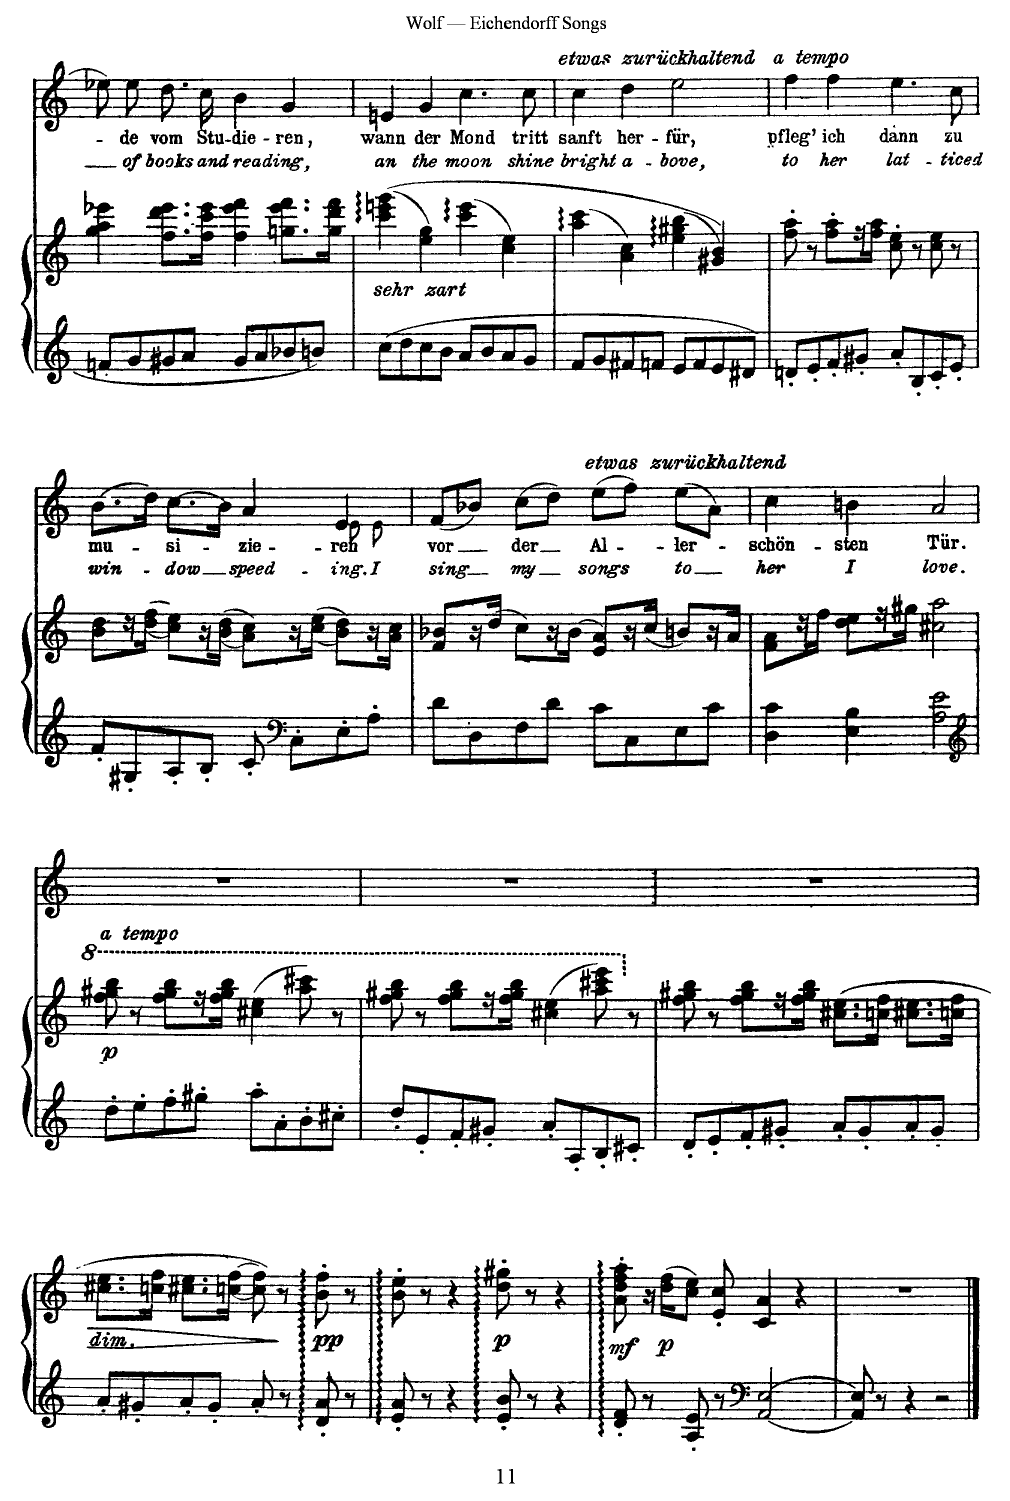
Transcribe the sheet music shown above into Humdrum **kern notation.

**kern	**kern	**dynam	**kern	**text	**text
*part2	*part2	*part2	*part1	*part1	*part1
*staff3	*staff2	*staff2/3	*staff1	*staff1	*staff1
*I"Piano	*	*	*I"Voice	*	*
*I'Pno	*	*	*	*	*
*clefG2	*clefG2	*	*clefG2	*	*
*k[]	*k[]	*	*k[]	*	*
*M4/4	*M4/4	*	*M4/4	*	*
=38	=38	=38	=38	=38	=38
8fn/L	4gg\ 4aa\ 4eee-X\	.	8ee-\]	.	.
8g/	.	.	8ee-X\	-de	of
8g#X/	8.ff\ 8.ddd\ 8.eee-\L	.	8.dd\	vom	books
8a/J	.	.	.	.	.
.	16ff\ 16ccc\ 16eee-\Jk	.	16cc\	Stu-	and
8g#/L	4ff\ 4eee-\ 4fff\	.	4b\	-die-	read-
8a/	.	.	.	.	.
8b-X/	8.ggn\ 8.eee-\ 8.fff\L	.	4g/	-ren,	-ing,
8bn/J	.	.	.	.	.
.	16gg\ 16ddd\ 16fff\Jk	.	.	.	.
=39	=39	=39	=39	=39	=39
!LO:TX:i:t=sehr zart	!	!	!	!	!
8cc\L	((4ccc\:: 4eeen\:: 4ggg\::	.	4en/	wann	an
8dd\	.	.	.	.	.
8cc\	4ee\ 4gg\)	.	4g/	der	the
8b\J	.	.	.	.	.
8a/L	(4ccc\:: 4eee\::	.	4.cc\	Mond	moon
8b/	.	.	.	.	.
8a/	4cc\ 4ee\)	.	.	.	.
8g/J	.	.	8cc\	tritt	shine
=40	=40	=40	=40	=40	=40
!	!	!	!LO:TX:a:i:t=etwas zurückhaltend	!	!
8f/L	(4aa\:: 4ccc\::	.	4cc\	sanft	bright
8g/	.	.	.	.	.
8f#X/	4a\ 4cc\)	.	4dd\	her-	a-
8fn/J	.	.	.	.	.
8e/L	(4ee\:: 4gg#X\:: 4bb\::	.	2ee\	-für,	-bove,
8f/	.	.	.	.	.
8e/	4g#X/ 4b/))	.	.	.	.
8d#X/J	.	.	.	.	.
=41	=41	=41	=41	=41	=41
!	!	!	!LO:TX:a:i:t=a tempo	!	!
8dn'/L	8ff\' 8aa\'	.	4ff\	pfleg’	to
8e'/	8r	.	.	.	.
8f'/	8ff\' 8aa\'L	.	4ff\	ich	her
8g#X'/J	16r	.	.	.	.
.	16ff\ 16aa\JJ	.	.	.	.
8a'/L	8cc\' 8ee\'	.	4.ee\	dann	lat-
8B'/	8r	.	.	.	.
8c'/	8cc\ 8ee\	.	.	.	.
8e'/J	8r	.	8cc\	zu	-ticed
=42	=42	=42	=42	=42	=42
*	*	*	*^	*	*
8f'/L	8b\ 8dd\L	.	(>8.b\L	2ryy	mu-	win-
8G#X'/	16r	.	.	.	.	.
.	((<16dd\ 16ff\JJ	.	16dd\Jk)	.	.	.
8A'/	8cc\ 8ee\L))	.	(>8.cc\L	.	-si-	-dow
8B'/J	16r	.	.	.	.	.
.	((<16b\ 16dd\JJ	.	16b\Jk)	.	.	.
8c'/	8a\ 8cc\L))	.	4a/	4ryy	-zie-	speed-
*clefF4	*	*	*	*	*	*
8C'\L	16r	.	.	.	.	.
.	((<16cc\ 16ee\JJ	.	.	.	.	.
8E'\	8b\ 8dd\L))	.	4e/	8e!\	.	ing,
8A'\J	16r	.	.	8e!\	.	I
.	16a\ 16cc\JJ	.	.	.	.	.
*	*	*	*v	*v	*	*
=43	=43	=43	=43	=43	=43
8d\L	8f/ 8b-X/L	.	(8f/L	vor	sing
8D\	16r	.	8b-X/J)	.	.
.	(16dd/JJ	.	.	.	.
8F\	8cc\L)	.	(8cc\L	der	my
8d\J	16r	.	8dd\J)	.	.
.	(16b-\JJ	.	.	.	.
!	!	!	!LO:TX:a:i:t=etwas zurückhaltend	!	!
8c\L	8e/ 8a/L)	.	(8ee\L	Al-	songs
8C\	16r	.	8ff\J)	.	.
.	(16cc/JJ	.	.	.	.
8E\	8bn/L)	.	(8ee\L	-ler-	to
8c\J	16r	.	8a\J)	.	.
.	16a/JJ	.	.	.	.
=44	=44	=44	=44	=44	=44
4D\ 4c\	8f\ 8a\L	.	4cc\	-schön-	her
.	16r	.	.	.	.
.	16ff\JJ	.	.	.	.
4E\ 4B\	8dd\ 8ee\L	.	4bn\	-sten	I
.	16r	.	.	.	.
.	16gg#X\JJ	.	.	.	.
2A\ 2e\	2cc#X\ 2aa\	.	2a/	Tür.	love.
=45	=45	=45	=45	=45	=45
*clefG2	*	*	*	*	*
*	*8va	*	*	*	*
!	!LO:TX:i:t=a tempo	!	!	!	!
!	!	!LO:DY:b	!	!	!
8dd'\L	8fff\ 8ggg#X\ 8bbb\	p	1r	.	.
8ee'\	8r	.	.	.	.
8ff'\	8fff\ 8ggg#\ 8bbb\L	.	.	.	.
8gg#X'\J	16r	.	.	.	.
.	16fff\ 16ggg#\ 16bbb\JJ	.	.	.	.
8aa'\L	(4ccc#X\ 4eee\	.	.	.	.
8a'\	.	.	.	.	.
8b'\	8aaa\ 8cccc#X\)	.	.	.	.
8cc#X'\J	8r	.	.	.	.
=46	=46	=46	=46	=46	=46
8dd'/L	8fff\ 8ggg#X\ 8bbb\	.	1r	.	.
8e'/	8r	.	.	.	.
8f'/	8fff\ 8ggg#\ 8bbb\L	.	.	.	.
8g#X'/J	16r	.	.	.	.
.	16fff\ 16ggg#\ 16bbb\JJ	.	.	.	.
8a'/L	(4ccc#X\ 4eee\	.	.	.	.
8A'/	.	.	.	.	.
8B'/	8aaa\ 8cccc#X\ 8eeee\)	.	.	.	.
*	*X8va	*	*	*	*
8c#X'/J	8r	.	.	.	.
=47	=47	=47	=47	=47	=47
8d'/L	8ff\ 8gg#X\ 8bb\	.	1r	.	.
8e'/	8r	.	.	.	.
8f'/	8ff\ 8gg#\ 8bb\L	.	.	.	.
8g#X'/J	16r	.	.	.	.
.	16ff\ 16gg#\ 16bb\JJ	.	.	.	.
8a'/L	(8.cc#X\ 8.ee\L	.	.	.	.
8g#'/	.	.	.	.	.
.	16ccn\ 16ff\Jk	.	.	.	.
8a'/	8.cc#X\ 8.ee\L	.	.	.	.
8g#/J	.	.	.	.	.
.	16ccn\ 16ff\Jk	.	.	.	.
=48	=48	=48	=48	=48	=48
!	!	!LO:HP:b	!	!	!
8a'/L	8.cc#X\ 8.ee\L	>	1r	.	.
8g#X'/	.	.	.	.	.
.	16ccn\ 16ff\Jk	.	.	.	.
8a'/	8.cc#X\ 8.ee\L	.	.	.	.
8g#'/J	.	.	.	.	.
.	[16ccn\ [16ff\Jk	.	.	.	.
8a'/	8cc\] 8ff\])	.	.	.	.
8r	8r	]	.	.	.
!	!	!LO:DY:b	!	!	!
8d/::' 8a/::'	8b\::' 8ff\::'	pp	.	.	.
8r	8r	.	.	.	.
=49	=49	=49	=49	=49	=49
8e/::' 8a/::'	8b\::' 8ee\::'	.	1r	.	.
8r	8r	.	.	.	.
4r	4r	.	.	.	.
!	!	!LO:DY:b	!	!	!
8e/::' 8b/::'	8dd\::' 8gg#X\::'	p	.	.	.
8r	8r	.	.	.	.
4r	4r	.	.	.	.
=50	=50	=50	=50	=50	=50
!	!	!LO:DY:b	!	!	!
8d/::' 8f/::'	8a\::' 8dd\::' 8ff\::' 8aa\::'	mf	1r	.	.
8r	16r	.	.	.	.
!	!	!LO:DY:b	!	!	!
.	(16dd\ 16ff\KL	p	.	.	.
8A/' 8e/'	8cc\ 8ee\J)	.	.	.	.
8r	8e/' 8cc/'	.	.	.	.
*clefF4	*	*	*	*	*
[2AA/ [2E/	4c/ 4a/	.	.	.	.
.	4r	.	.	.	.
=51	=51	=51	=51	=51	=51
8AA/] 8E/]	1r	.	1r	.	.
8r	.	.	.	.	.
4r	.	.	.	.	.
2r	.	.	.	.	.
==	==	==	==	==	==
*-	*-	*-	*-	*-	*-
